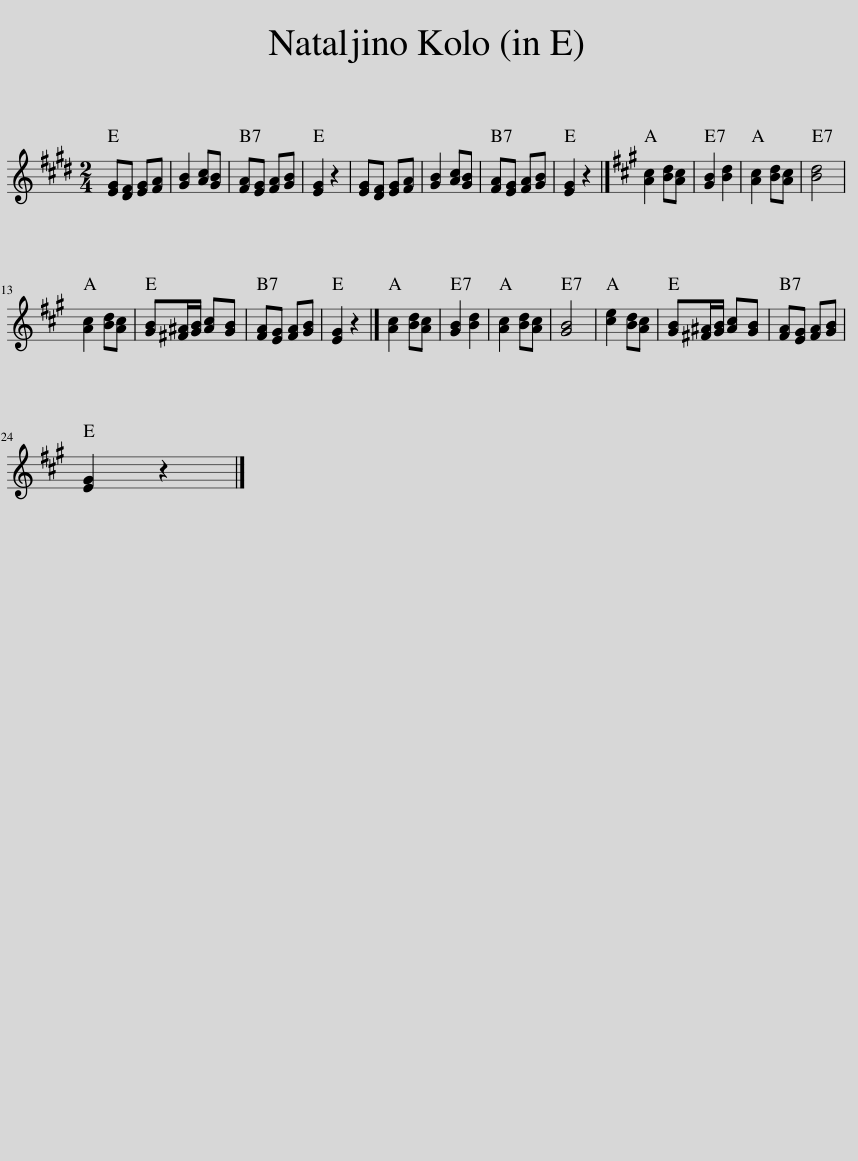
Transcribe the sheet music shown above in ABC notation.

X:1
L:1/8
M:2/4
I:linebreak $
K:E
V:1 treble
V:1
 [EG][DF] [EG][FA] | [GB]2 [Ac][GB] | [FA][EG] [FA][GB] | [EG]2 z2 | [EG][DF] [EG][FA] | %5
 [GB]2 [Ac][GB] | [FA][EG] [FA][GB] | [EG]2 z2 |][K:A] [Ac]2 [Bd][Ac] | [GB]2 [Bd]2 | %10
 [Ac]2 [Bd][Ac] | [Bd]4 |$ [Ac]2 [Bd][Ac] | [GB][^F^A]/[GB]/ [Ac][GB] | [FA][EG] [FA][GB] | %15
 [EG]2 z2 |] [Ac]2 [Bd][Ac] | [GB]2 [Bd]2 | [Ac]2 [Bd][Ac] | [GB]4 | %20
 [ce]2 [Bd][Ac] | [GB][^F^A]/[GB]/ [Ac][GB] | [FA][EG] [FA][GB] |$ [EG]2 z2 |] %24
